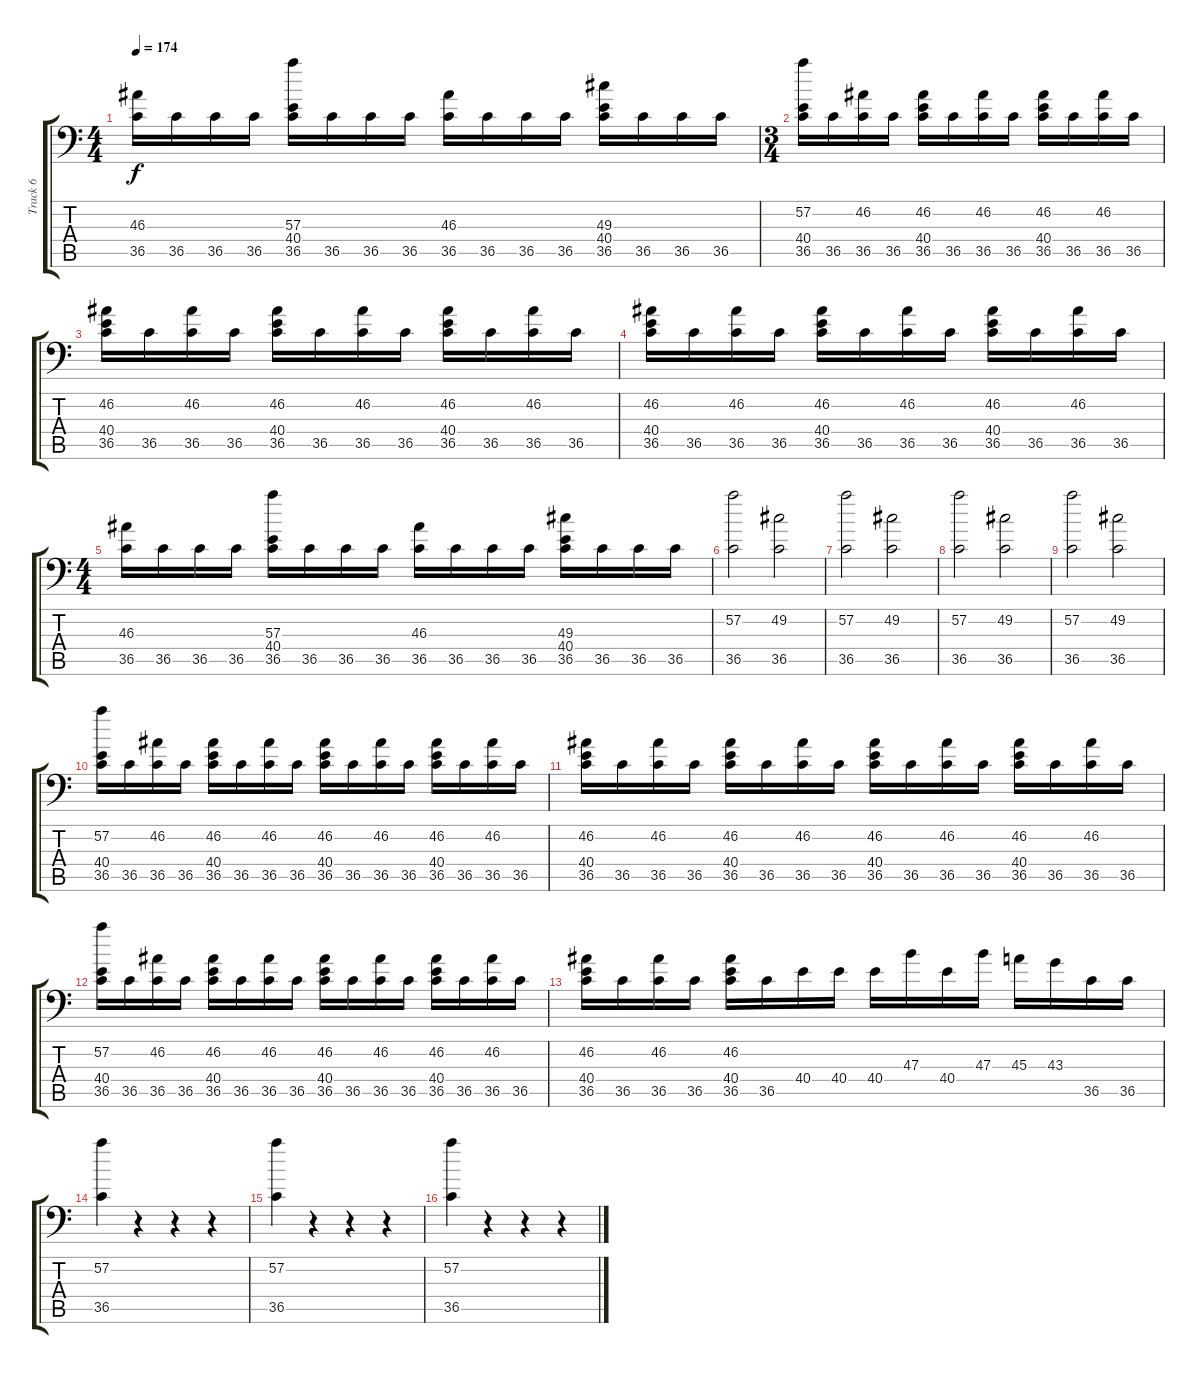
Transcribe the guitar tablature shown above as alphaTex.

\track ("Track 6" "Track 6") {instrument acousticgrandpiano}
\staff {score tabs}
\tuning (C-1 C-1 C-1 C-1 C-1 C-1) {hide}
\ts (4 4)
\tempo 174
\clef f4
\ks c
(46.3 36.5).16{dy f} 36.5.16 36.5.16 36.5.16 (57.3 40.4 36.5).16 36.5.16 36.5.16 36.5.16 (46.3 36.5).16 36.5.16 36.5.16 36.5.16 (49.3 40.4 36.5).16 36.5.16 36.5.16 36.5.16 |
\ts (3 4)
(57.2 40.4 36.5).16 36.5.16 (46.2 36.5).16 36.5.16 (46.2 40.4 36.5).16 36.5.16 (46.2 36.5).16 36.5.16 (46.2 40.4 36.5).16 36.5.16 (46.2 36.5).16 36.5.16 |
(46.2 40.4 36.5).16 36.5.16 (46.2 36.5).16 36.5.16 (46.2 40.4 36.5).16 36.5.16 (46.2 36.5).16 36.5.16 (46.2 40.4 36.5).16 36.5.16 (46.2 36.5).16 36.5.16 |
(46.2 40.4 36.5).16 36.5.16 (46.2 36.5).16 36.5.16 (46.2 40.4 36.5).16 36.5.16 (46.2 36.5).16 36.5.16 (46.2 40.4 36.5).16 36.5.16 (46.2 36.5).16 36.5.16 |
\ts (4 4)
(46.3 36.5).16 36.5.16 36.5.16 36.5.16 (57.3 40.4 36.5).16 36.5.16 36.5.16 36.5.16 (46.3 36.5).16 36.5.16 36.5.16 36.5.16 (49.3 40.4 36.5).16 36.5.16 36.5.16 36.5.16 |
(57.2 36.5).2 (49.2 36.5).2 |
(57.2 36.5).2 (49.2 36.5).2 |
(57.2 36.5).2 (49.2 36.5).2 |
(57.2 36.5).2 (49.2 36.5).2 |
(57.2 40.4 36.5).16 36.5.16 (46.2 36.5).16 36.5.16 (46.2 40.4 36.5).16 36.5.16 (46.2 36.5).16 36.5.16 (46.2 40.4 36.5).16 36.5.16 (46.2 36.5).16 36.5.16 (46.2 40.4 36.5).16 36.5.16 (46.2 36.5).16 36.5.16 |
(46.2 40.4 36.5).16 36.5.16 (46.2 36.5).16 36.5.16 (46.2 40.4 36.5).16 36.5.16 (46.2 36.5).16 36.5.16 (46.2 40.4 36.5).16 36.5.16 (46.2 36.5).16 36.5.16 (46.2 40.4 36.5).16 36.5.16 (46.2 36.5).16 36.5.16 |
(57.2 40.4 36.5).16 36.5.16 (46.2 36.5).16 36.5.16 (46.2 40.4 36.5).16 36.5.16 (46.2 36.5).16 36.5.16 (46.2 40.4 36.5).16 36.5.16 (46.2 36.5).16 36.5.16 (46.2 40.4 36.5).16 36.5.16 (46.2 36.5).16 36.5.16 |
(46.2 40.4 36.5).16 36.5.16 (46.2 36.5).16 36.5.16 (46.2 40.4 36.5).16 36.5.16 40.4.16 40.4.16 40.4.16 47.3.16 40.4.16 47.3.16 45.3.16 43.3.16 36.5.16 36.5.16 |
(57.2 36.5).4 r.4 r.4 r.4 |
(57.2 36.5).4 r.4 r.4 r.4 |
(57.2 36.5).4 r.4 r.4 r.4
